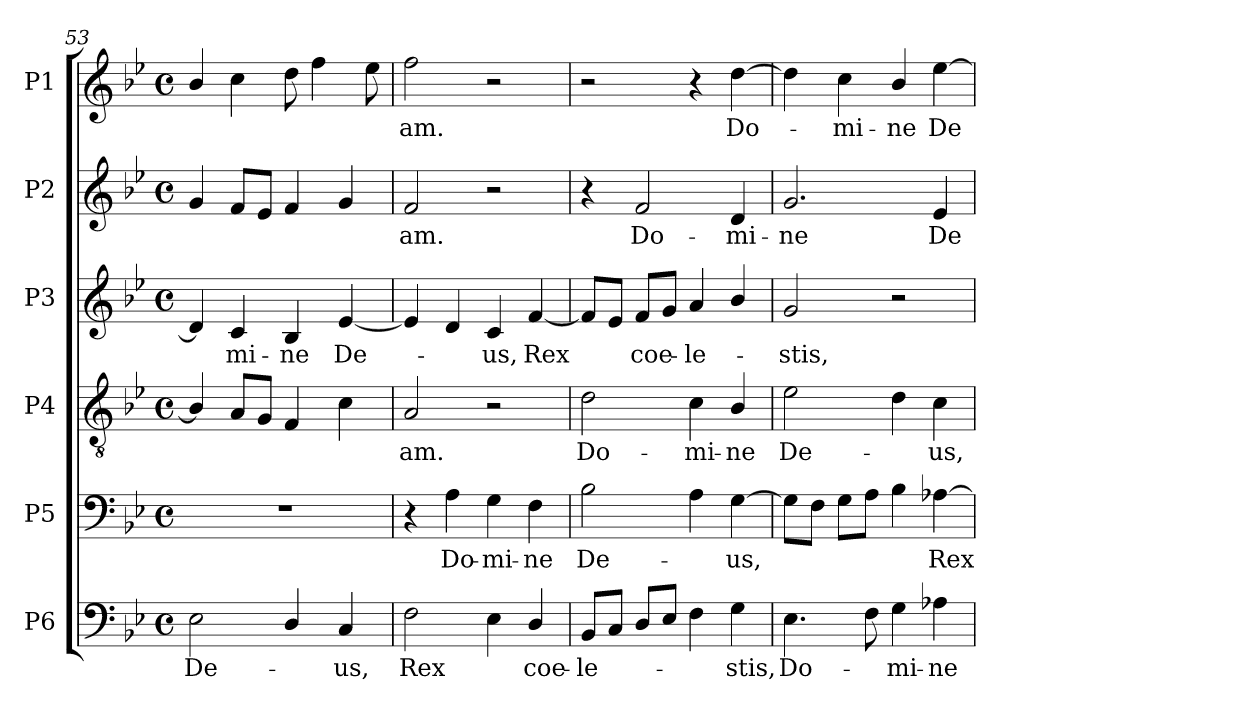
**kern	**text	**kern	**text	**kern	**text	**kern	**text	**kern	**text	**kern	**text
*part6	*part6	*part5	*part5	*part4	*part4	*part3	*part3	*part2	*part2	*part1	*part1
*staff6	*staff6	*staff5	*staff5	*staff4	*staff4	*staff3	*staff3	*staff2	*staff2	*staff1	*staff1
*I"P6	*	*I"P5	*	*I"P4	*	*I"P3	*	*I"P2	*	*I"P1	*
*clefF4	*	*clefF4	*	*clefGv2	*	*clefG2	*	*clefG2	*	*clefG2	*
*	*	*	*	*ITrd7c12	*	*	*	*	*	*	*
*k[b-e-]	*	*k[b-e-]	*	*k[b-e-]	*	*k[b-e-]	*	*k[b-e-]	*	*k[b-e-]	*
*B-:	*	*B-:	*	*B-:	*	*B-:	*	*B-:	*	*B-:	*
*M4/4	*	*M4/4	*	*M4/4	*	*M4/4	*	*M4/4	*	*M4/4	*
*met(c)	*	*met(c)	*	*met(c)	*	*met(c)	*	*met(c)	*	*met(c)	*
=53	=53	=53	=53	=53	=53	=53	=53	=53	=53	=53	=53
!	!LO:LY:b:color=#000000	!	!	!	!	!	!	!	!	!	!
2E-i\	De-	1r	.	4BB-i/]	.	4di/]	.	4gi/	.	4b-i/	.
!	!	!	!	!	!	!	!LO:LY:b:color=#000000	!	!	!	!
.	.	.	.	8AAi/L	.	4ci/	-mi-	8fi/L	.	4cci\	.
.	.	.	.	8GGi/J	.	.	.	8e-i/J	.	.	.
!	!	!	!	!	!	!	!LO:LY:b:color=#000000	!	!	!	!
4Di/	.	.	.	4FFi/	.	4B-i/	-ne	4fi/	.	8ddi\	.
.	.	.	.	.	.	.	.	.	.	4ffi\	.
!	!LO:LY:b:color=#000000	!	!	!	!	!	!	!	!	!	!
!	!	!	!	!	!	!	!LO:LY:b:color=#000000	!	!	!	!
4Ci/	-us,	.	.	4Ci\	.	[4e-i/	De-	4gi/	.	.	.
.	.	.	.	.	.	.	.	.	.	8ee-i\	.
!!LO:PB:g=z
=54	=54	=54	=54	=54	=54	=54	=54	=54	=54	=54	=54
!	!LO:LY:b:color=#000000	!	!	!	!	!	!	!	!	!	!
!	!	!	!	!	!LO:LY:b:color=#000000	!	!	!	!	!	!
!	!	!	!	!	!	!	!	!	!LO:LY:b:color=#000000	!	!
!	!	!	!	!	!	!	!	!	!	!	!LO:LY:b:color=#000000
2Fi\	Rex	4r	.	2AAi/	-am.	4e-i/]	.	2fi/	-am.	2ffi\	-am.
!	!	!	!LO:LY:b:color=#000000	!	!	!	!	!	!	!	!
.	.	4Ai\	Do-	.	.	4di/	.	.	.	.	.
!	!	!	!LO:LY:b:color=#000000	!	!	!	!	!	!	!	!
!	!	!	!	!	!	!	!LO:LY:b:color=#000000	!	!	!	!
4E-i\	.	4Gi\	-mi-	2r	.	4ci/	-us,	2r	.	2r	.
!	!LO:LY:b:color=#000000	!	!	!	!	!	!	!	!	!	!
!	!	!	!LO:LY:b:color=#000000	!	!	!	!	!	!	!	!
!	!	!	!	!	!	!	!LO:LY:b:color=#000000	!	!	!	!
4Di/	coe-	4Fi\	-ne	.	.	[4fi/	Rex	.	.	.	.
=55	=55	=55	=55	=55	=55	=55	=55	=55	=55	=55	=55
!	!LO:LY:b:color=#000000	!	!	!	!	!	!	!	!	!	!
!	!	!	!LO:LY:b:color=#000000	!	!	!	!	!	!	!	!
!	!	!	!	!	!LO:LY:b:color=#000000	!	!	!	!	!	!
8BB-i/L	-le-	2B-i\	De-	2Di\	Do-	8fi/L]	.	4r	.	2r	.
8Ci/J	.	.	.	.	.	8e-i/J	.	.	.	.	.
!	!	!	!	!	!	!	!LO:LY:b:color=#000000	!	!	!	!
!	!	!	!	!	!	!	!	!	!LO:LY:b:color=#000000	!	!
8Di/L	.	.	.	.	.	8fi/L	coe-	2fi/	Do-	.	.
8E-i/J	.	.	.	.	.	8gi/J	.	.	.	.	.
!	!	!	!	!	!LO:LY:b:color=#000000	!	!	!	!	!	!
!	!	!	!	!	!	!	!LO:LY:b:color=#000000	!	!	!	!
4Fi\	.	4Ai\	.	4Ci\	-mi-	4ai/	-le-	.	.	4r	.
!	!LO:LY:b:color=#000000	!	!	!	!	!	!	!	!	!	!
!	!	!	!LO:LY:b:color=#000000	!	!	!	!	!	!	!	!
!	!	!	!	!	!LO:LY:b:color=#000000	!	!	!	!	!	!
!	!	!	!	!	!	!	!	!	!LO:LY:b:color=#000000	!	!
!	!	!	!	!	!	!	!	!	!	!	!LO:LY:b:color=#000000
4Gi\	-stis,	[4Gi\	-us,	4BB-i/	-ne	4b-i/	.	4di/	-mi-	[4ddi\	Do-
=56	=56	=56	=56	=56	=56	=56	=56	=56	=56	=56	=56
!	!LO:LY:b:color=#000000	!	!	!	!	!	!	!	!	!	!
!	!	!	!	!	!LO:LY:b:color=#000000	!	!	!	!	!	!
!	!	!	!	!	!	!	!LO:LY:b:color=#000000	!	!	!	!
!	!	!	!	!	!	!	!	!	!LO:LY:b:color=#000000	!	!
4.E-i\	Do-	8Gi\L]	.	2E-i\	De-	2gi/	-stis,	2.gi/	-ne	4ddi\]	.
.	.	8Fi\J	.	.	.	.	.	.	.	.	.
!	!	!	!	!	!	!	!	!	!	!	!LO:LY:b:color=#000000
.	.	8Gi\L	.	.	.	.	.	.	.	4cci\	-mi-
8Fi\	.	8Ai\J	.	.	.	.	.	.	.	.	.
!	!LO:LY:b:color=#000000	!	!	!	!	!	!	!	!	!	!
!	!	!	!	!	!	!	!	!	!	!	!LO:LY:b:color=#000000
4Gi\	-mi-	4B-i\	.	4Di\	.	2r	.	.	.	4b-i/	-ne
!	!LO:LY:b:color=#000000	!	!	!	!	!	!	!	!	!	!
!	!	!	!LO:LY:b:color=#000000	!	!	!	!	!	!	!	!
!	!	!	!	!	!LO:LY:b:color=#000000	!	!	!	!	!	!
!	!	!	!	!	!	!	!	!	!LO:LY:b:color=#000000	!	!
!	!	!	!	!	!	!	!	!	!	!	!LO:LY:b:color=#000000
4A-i\	-ne	[4A-i\	Rex	4Ci\	-us,	.	.	4e-i/	De-	[4ee-i\	De-
=	=	=	=	=	=	=	=	=	=	=	=
*-	*-	*-	*-	*-	*-	*-	*-	*-	*-	*-	*-
